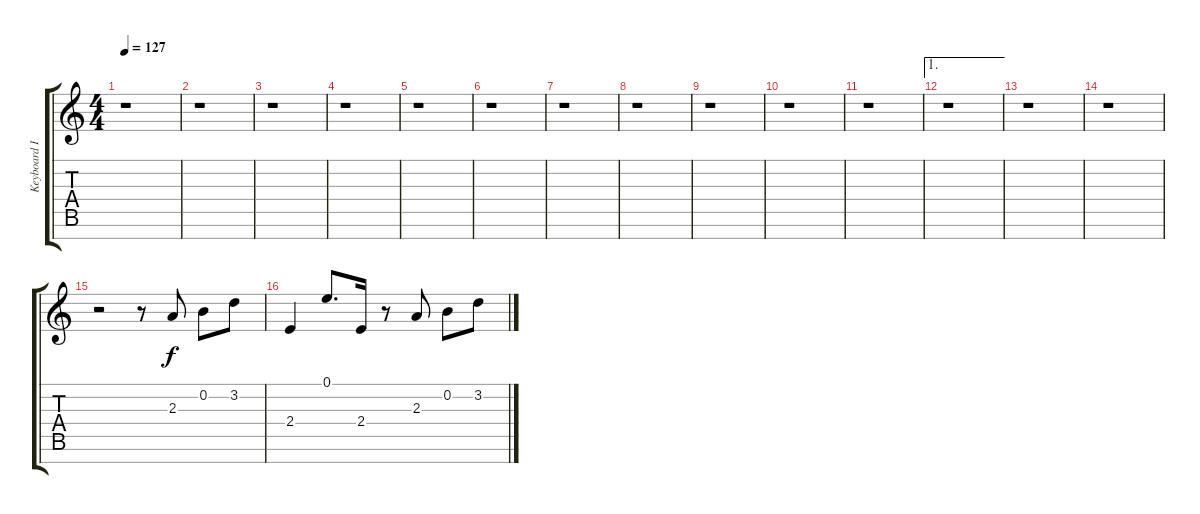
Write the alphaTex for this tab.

\track ("Keyboard III" "Keyboard I") {instrument synthbrass1}
\staff {score tabs}
\tuning (E5 B4 G4 D4 A3 E3 B2) {hide}
\ts (4 4)
\tempo 127
\clef g2
\ks c
r.1{dy f} |
r.1 |
r.1 |
r.1 |
r.1 |
r.1 |
r.1 |
r.1 |
r.1 |
r.1 |
r.1 |
\ae 1
r.1 |
r.1 |
r.1 |
r.2 r.8 2.3.8 0.2.8 3.2.8 |
2.4.4 0.1.8{d} 2.4.16 r.8 2.3.8 0.2.8 3.2.8
